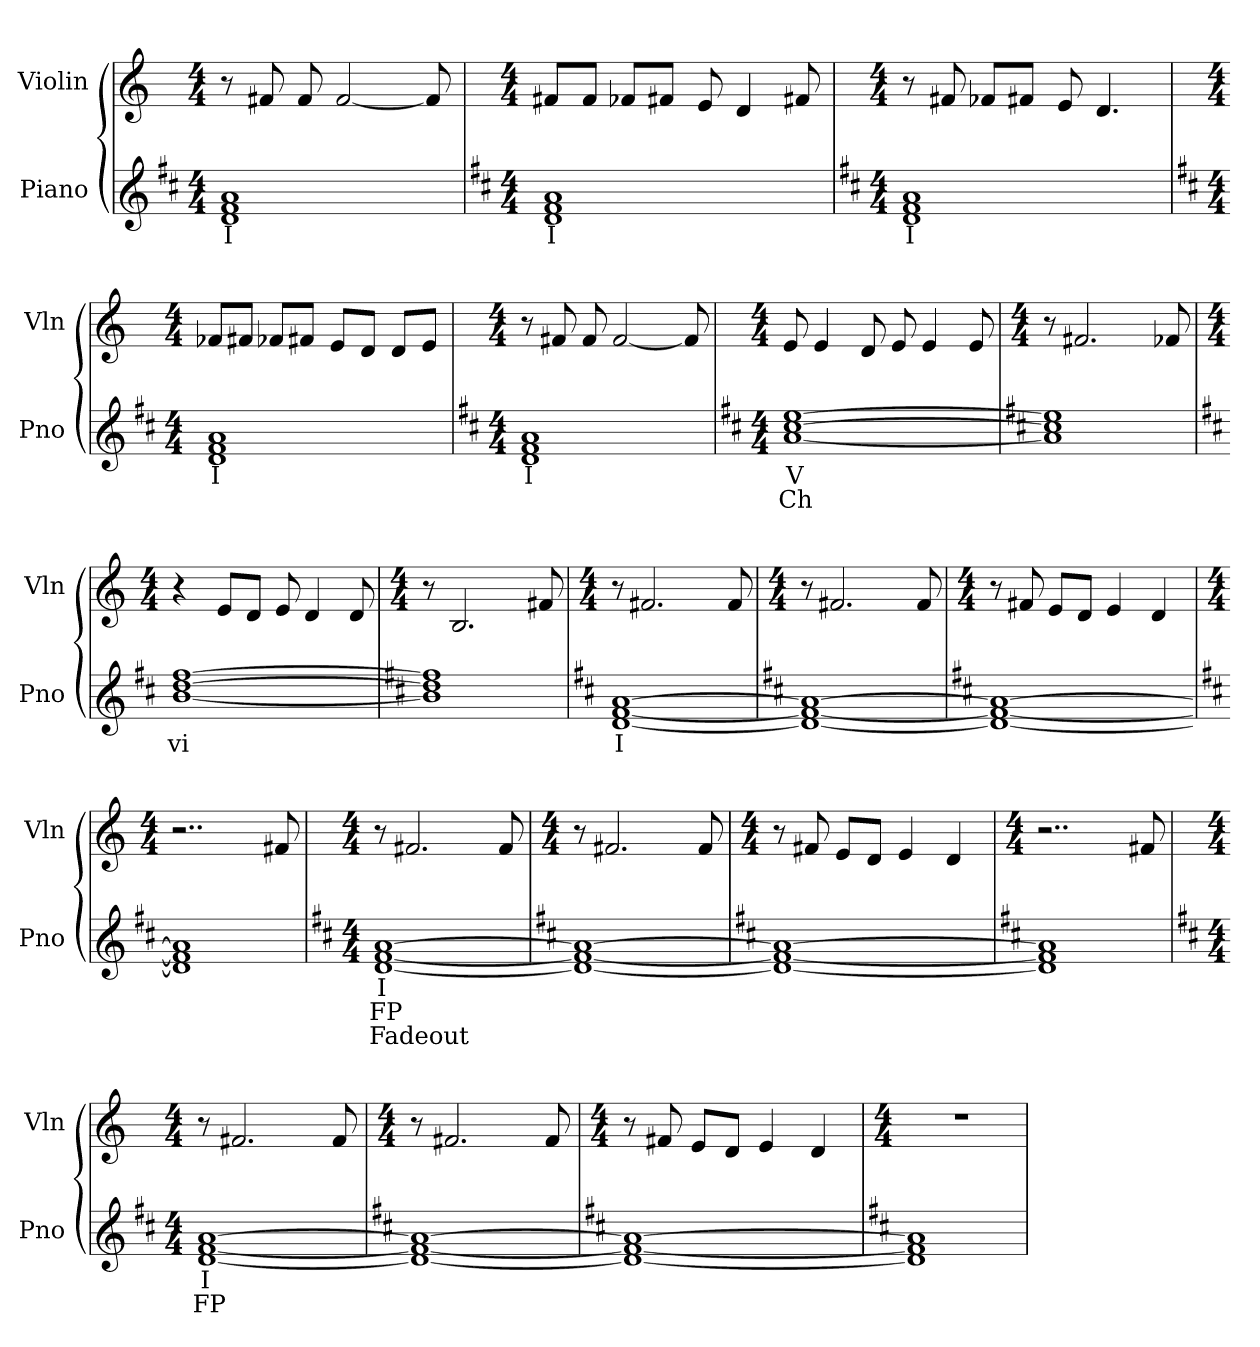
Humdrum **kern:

**kern	**text	**text	**text	**kern
*part2	*part2	*part2	*part2	*part1
*staff2	*staff2	*staff2	*staff2	*staff1
*I"Piano	*	*	*	*I"Violin
*I'Pno	*	*	*	*I'Vln
*k[f#c#]	*	*	*	*
*D:	*	*	*	*
*M4/4	*	*	*	*M4/4
=	=	=	=	=
1d 1f# 1a	I	.	.	8r
.	.	.	.	8f#X
.	.	.	.	8f#
.	.	.	.	[2f#
.	.	.	.	8f#]
=	=	=	=	=
*k[f#c#]	*	*	*	*
*D:	*	*	*	*
*M4/4	*	*	*	*M4/4
1d 1f# 1a	I	.	.	8f#XL
.	.	.	.	8f#J
.	.	.	.	8f-XL
.	.	.	.	8f#XJ
.	.	.	.	8e
.	.	.	.	4d
.	.	.	.	8f#X
=	=	=	=	=
*k[f#c#]	*	*	*	*
*D:	*	*	*	*
*M4/4	*	*	*	*M4/4
1d 1f# 1a	I	.	.	8r
.	.	.	.	8f#X
.	.	.	.	8f-XL
.	.	.	.	8f#XJ
.	.	.	.	8e
.	.	.	.	4.d
=	=	=	=	=
*k[f#c#]	*	*	*	*
*D:	*	*	*	*
*M4/4	*	*	*	*M4/4
1d 1f# 1a	I	.	.	8f-XL
.	.	.	.	8f#XJ
.	.	.	.	8f-XL
.	.	.	.	8f#XJ
.	.	.	.	8eL
.	.	.	.	8dJ
.	.	.	.	8dL
.	.	.	.	8eJ
=	=	=	=	=
*k[f#c#]	*	*	*	*
*D:	*	*	*	*
*M4/4	*	*	*	*M4/4
1d 1f# 1a	I	.	.	8r
.	.	.	.	8f#X
.	.	.	.	8f#
.	.	.	.	[2f#
.	.	.	.	8f#]
=	=	=	=	=
*k[f#c#]	*	*	*	*
*D:	*	*	*	*
*M4/4	*	*	*	*M4/4
[1a [1cc# [1ee	V	Ch	.	8e
.	.	.	.	4e
.	.	.	.	8d
.	.	.	.	8e
.	.	.	.	4e
.	.	.	.	8e
=	=	=	=	=
*k[f#c#]	*	*	*	*
*D:	*	*	*	*
*	*	*	*	*M4/4
1a] 1cc#] 1ee]	.	.	.	8r
.	.	.	.	2.f#X
.	.	.	.	8f-X
=	=	=	=	=
*k[f#c#]	*	*	*	*
*D:	*	*	*	*
*	*	*	*	*M4/4
[1b [1dd [1ff#	vi	.	.	4r
.	.	.	.	8eL
.	.	.	.	8dJ
.	.	.	.	8e
.	.	.	.	4d
.	.	.	.	8d
=	=	=	=	=
*k[f#c#]	*	*	*	*
*D:	*	*	*	*
*	*	*	*	*M4/4
1b] 1dd] 1ff#]	.	.	.	8r
.	.	.	.	2.B
.	.	.	.	8f#X
=	=	=	=	=
*k[f#c#]	*	*	*	*
*D:	*	*	*	*
*	*	*	*	*M4/4
[1d [1f# [1a	I	.	.	8r
.	.	.	.	2.f#X
.	.	.	.	8f#
=	=	=	=	=
*k[f#c#]	*	*	*	*
*D:	*	*	*	*
*	*	*	*	*M4/4
1d_ 1f#_ 1a_	.	.	.	8r
.	.	.	.	2.f#X
.	.	.	.	8f#
=	=	=	=	=
*k[f#c#]	*	*	*	*
*D:	*	*	*	*
*	*	*	*	*M4/4
1d_ 1f#_ 1a_	.	.	.	8r
.	.	.	.	8f#X
.	.	.	.	8eL
.	.	.	.	8dJ
.	.	.	.	4e
.	.	.	.	4d
=	=	=	=	=
*k[f#c#]	*	*	*	*
*D:	*	*	*	*
*	*	*	*	*M4/4
1d] 1f#] 1a]	.	.	.	2..r
.	.	.	.	8f#X
=	=	=	=	=
*k[f#c#]	*	*	*	*
*D:	*	*	*	*
*M4/4	*	*	*	*M4/4
[1d [1f# [1a	I	FP	Fadeout	8r
.	.	.	.	2.f#X
.	.	.	.	8f#
=	=	=	=	=
*k[f#c#]	*	*	*	*
*D:	*	*	*	*
*	*	*	*	*M4/4
1d_ 1f#_ 1a_	.	.	.	8r
.	.	.	.	2.f#X
.	.	.	.	8f#
=	=	=	=	=
*k[f#c#]	*	*	*	*
*D:	*	*	*	*
*	*	*	*	*M4/4
1d_ 1f#_ 1a_	.	.	.	8r
.	.	.	.	8f#X
.	.	.	.	8eL
.	.	.	.	8dJ
.	.	.	.	4e
.	.	.	.	4d
=	=	=	=	=
*k[f#c#]	*	*	*	*
*D:	*	*	*	*
*	*	*	*	*M4/4
1d] 1f#] 1a]	.	.	.	2..r
.	.	.	.	8f#X
=	=	=	=	=
*k[f#c#]	*	*	*	*
*D:	*	*	*	*
*M4/4	*	*	*	*M4/4
[1d [1f# [1a	I	FP	.	8r
.	.	.	.	2.f#X
.	.	.	.	8f#
=	=	=	=	=
*k[f#c#]	*	*	*	*
*D:	*	*	*	*
*	*	*	*	*M4/4
1d_ 1f#_ 1a_	.	.	.	8r
.	.	.	.	2.f#X
.	.	.	.	8f#
=	=	=	=	=
*k[f#c#]	*	*	*	*
*D:	*	*	*	*
*	*	*	*	*M4/4
1d_ 1f#_ 1a_	.	.	.	8r
.	.	.	.	8f#X
.	.	.	.	8eL
.	.	.	.	8dJ
.	.	.	.	4e
.	.	.	.	4d
=	=	=	=	=
*k[f#c#]	*	*	*	*
*D:	*	*	*	*
*	*	*	*	*M4/4
1d] 1f#] 1a]	.	.	.	1r
=	=	=	=	=
*-	*-	*-	*-	*-
